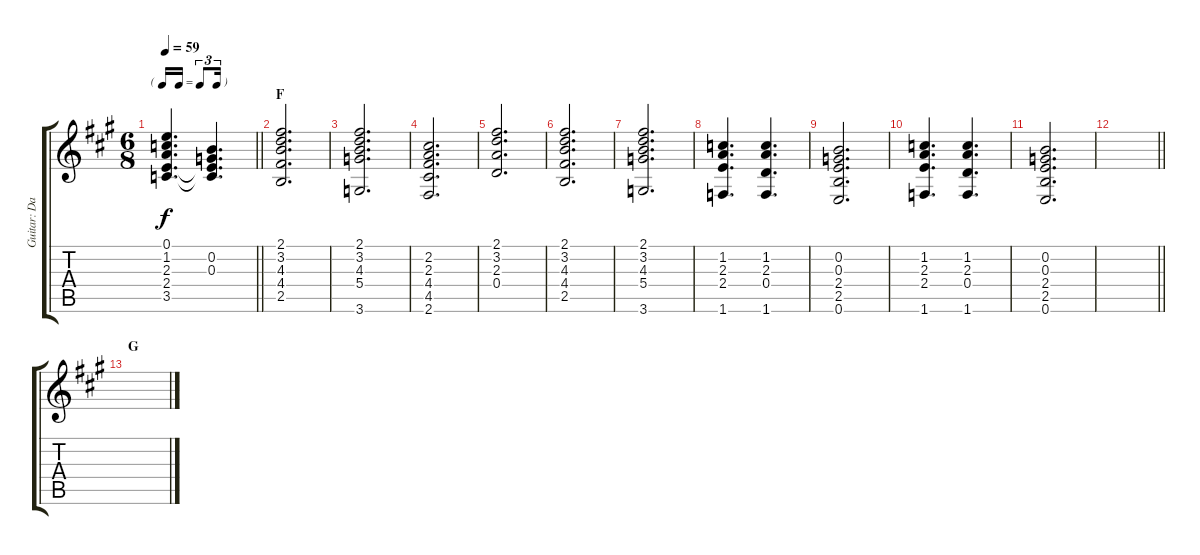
\track ("Guitar: David Gilmour" "Guitar: Da") {instrument acousticguitarnylon}
\staff {score tabs}
\tuning (E4 B3 G3 D3 A2 E2) {hide}
\ts (6 8)
\tf triplet16th
\tempo 59
\clef g2
\barLineRight lightlight
\ks a
(0.1 1.2 2.3 2.4 3.5).4{d dy f} (0.2 0.3 2.4{t} 3.5{t}).4{d} |
\section ("" "F")
(2.1 3.2 4.3 4.4 2.5).2{d} |
(2.1 3.2 4.3 5.4 3.6).2{d} |
(2.2 2.3 4.4 4.5 2.6).2{d} |
(2.1 3.2 2.3 0.4).2{d} |
(2.1 3.2 4.3 4.4 2.5).2{d} |
(2.1 3.2 4.3 5.4 3.6).2{d} |
(1.2 2.3 2.4 1.6).4{d} (1.2 2.3 0.4 1.6).4{d} |
(0.2 0.3 2.4 2.5 0.6).2{d} |
(1.2 2.3 2.4 1.6).4{d} (1.2 2.3 0.4 1.6).4{d} |
(0.2 0.3 2.4 2.5 0.6).2{d} |
\barLineRight lightlight
|
\section ("" "G")
